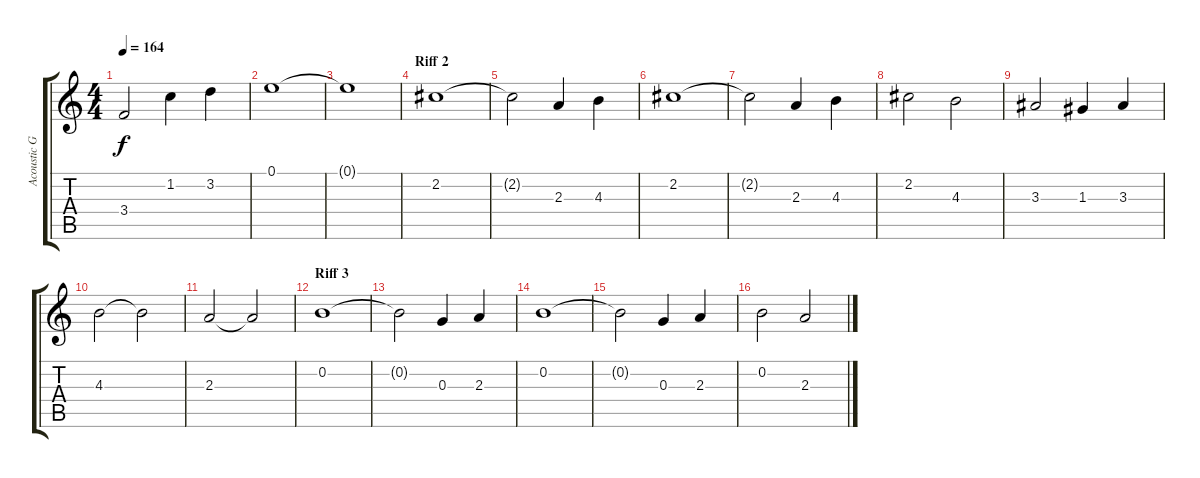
\track ("Acoustic Guitar 1" "Acoustic G") {instrument acousticguitarnylon}
\staff {score tabs}
\tuning (E4 B3 G3 D3 A2 E2) {hide}
\ts (4 4)
\tempo 164
\clef g2
\ks c
3.4.2{dy f} 1.2.4 3.2.4 |
0.1.1 |
0.1{t}.1 |
\section ("" "Riff 2")
2.2.1 |
2.2{t}.2 2.3.4 4.3.4 |
2.2.1 |
2.2{t}.2 2.3.4 4.3.4 |
2.2.2 4.3.2 |
3.3.2 1.3.4 3.3.4 |
4.3.2 4.3{t}.2 |
2.3.2 2.3{t}.2 |
\section ("" "Riff 3")
0.2.1 |
0.2{t}.2 0.3.4 2.3.4 |
0.2.1 |
0.2{t}.2 0.3.4 2.3.4 |
0.2.2 2.3.2
